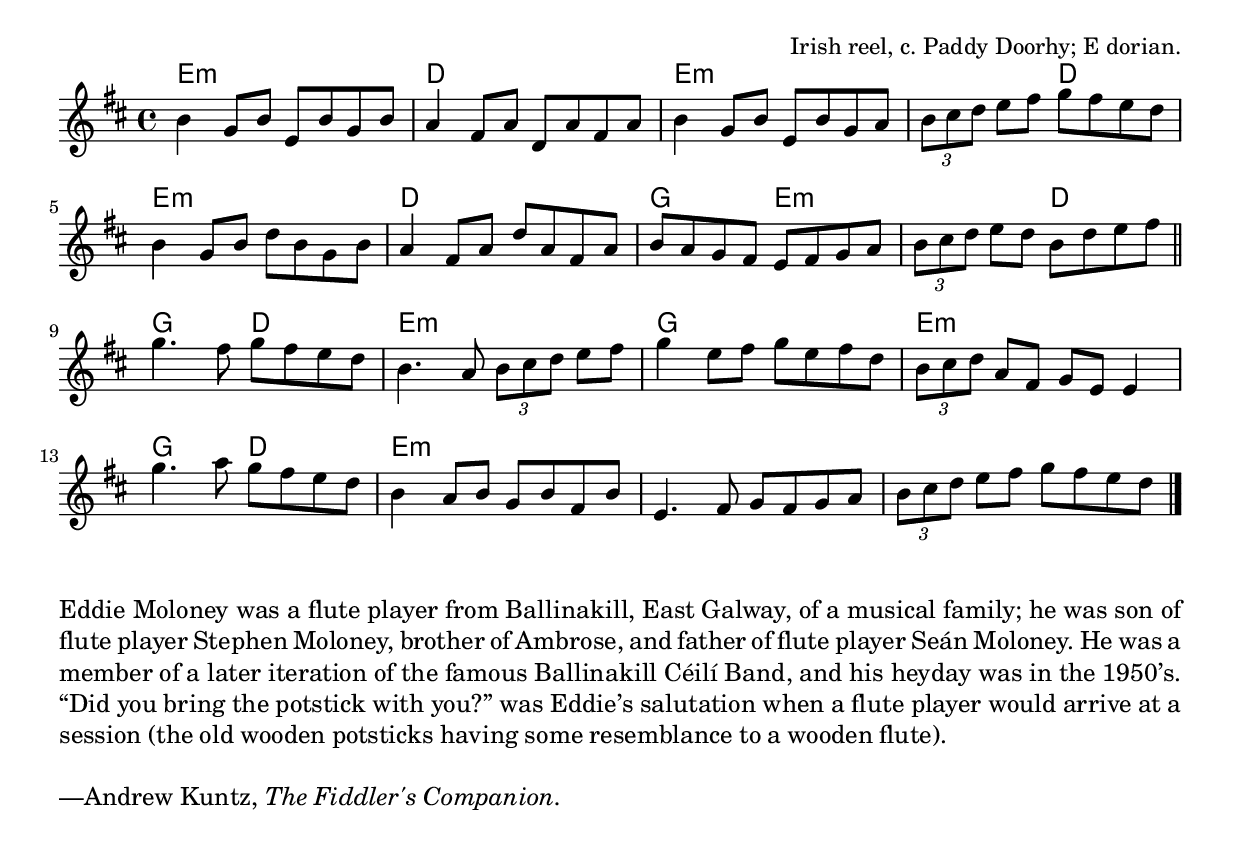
\version "2.18.2"
\include "util.ly"

\tocItem \markup "Eddie Moloney's"

\score {
  <<
    \relative b' {
      \time 4/4
      \key e \dorian

      b4 g8 b e, b' g b |
      a4 fis8 a d, a' fis a |
      b4 g8 b e, b' g a |
      \tuplet 3/2 { b8 cis d } e fis g fis e d |

      b4 g8 b d b g b |
      a4 fis8 a d a fis a |
      b a g fis e fis g a |
      \tuplet 3/2 { b8 cis d } e d b d e fis | \bar "||"
      \break

      g4.  fis8 g fis e d |
      b4. a8 \tuplet 3/2 { b cis d } e fis |
      g4 e8 fis g e fis d |
      \tuplet 3/2 { b8 cis d } a fis g e e4 |

      g'4. a8 g fis e d |
      b4 a8 b g b fis b |
      e,4. fis8 g fis g a |
      \tuplet 3/2 { b8 cis d } e fis g fis e d | \bar "|."
    }

    \chords {
      \time 4/4
      \set chordChanges = ##t

      e1:m | d1 | e1:m | e2:m d2 |
      e1:m | d1 | g2 e2:m | e2:m d2 |

      g2 d2 | e1:m | g1 | e1:m |
      g2 d2 | e1:m | e1:m | e1:m |
    }
  >>

  \header {
    title = "Eddie Moloney's"
    opus = "Irish reel, c. Paddy Doorhy; E dorian."
  }
  \layout{indent=0}
}

\markuplist {
  \paragraph {
    Eddie Moloney was a flute player from Ballinakill, East Galway, of a musical family;
    he was son of flute player Stephen Moloney, brother of Ambrose, and father of flute
    player Seán Moloney.  He was a member of a later iteration of the famous Ballinakill
    Céilí Band, and his heyday was in the 1950’s. “Did you bring the potstick with you?”
    was Eddie’s salutation when a flute player would arrive at a session (the old wooden
    potsticks having some resemblance to a wooden flute).
  }
  \paragraph {
    —Andrew Kuntz, \italic{The Fiddler's Companion.}
  }
}
